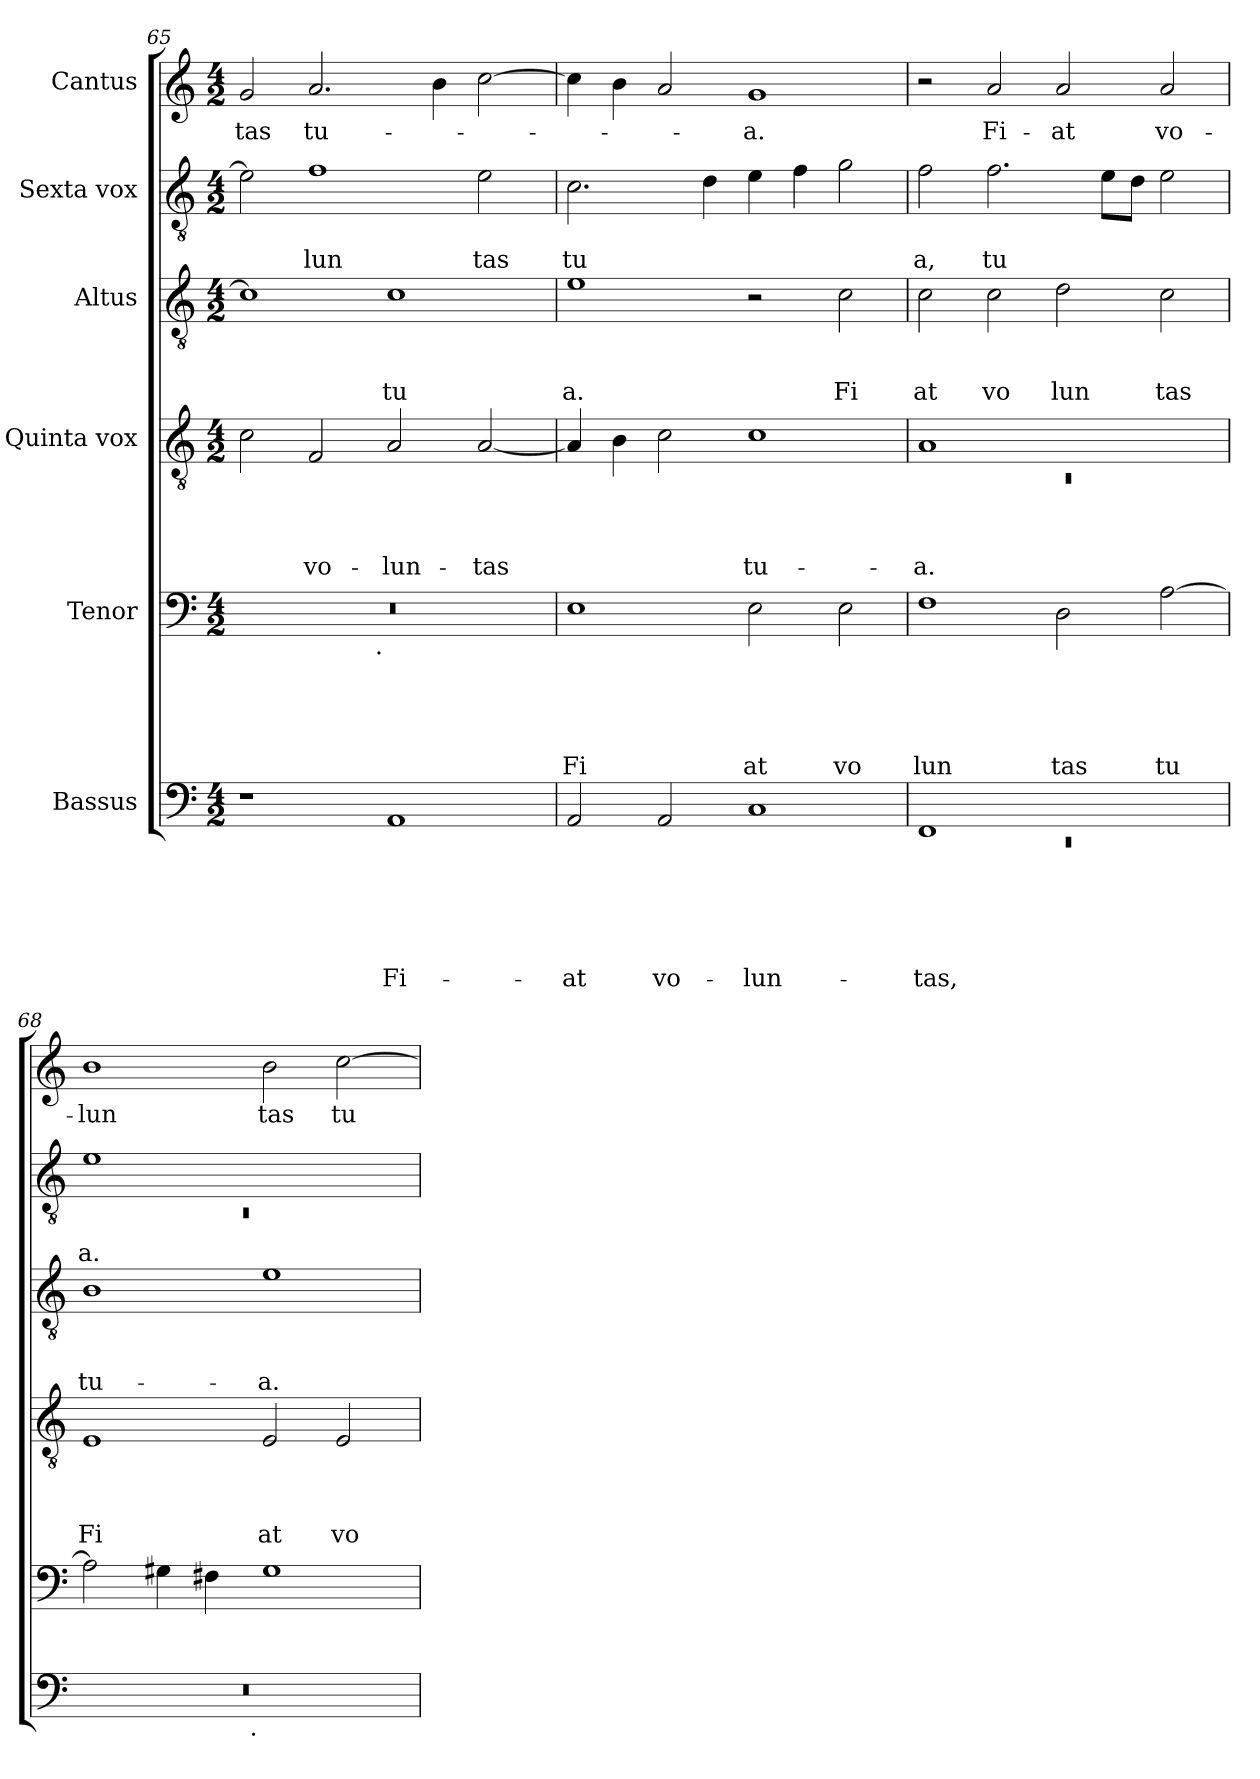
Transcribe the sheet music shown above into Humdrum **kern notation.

**kern	**text	**text	**text	**text	**text	**text	**kern	**text	**text	**text	**text	**text	**kern	**text	**text	**text	**text	**kern	**text	**text	**text	**kern	**text	**text	**kern	**text
*part6	*part6	*part6	*part6	*part6	*part6	*part6	*part5	*part5	*part5	*part5	*part5	*part5	*part4	*part4	*part4	*part4	*part4	*part3	*part3	*part3	*part3	*part2	*part2	*part2	*part1	*part1
*staff6	*staff6	*staff6	*staff6	*staff6	*staff6	*staff6	*staff5	*staff5	*staff5	*staff5	*staff5	*staff5	*staff4	*staff4	*staff4	*staff4	*staff4	*staff3	*staff3	*staff3	*staff3	*staff2	*staff2	*staff2	*staff1	*staff1
*I"Bassus	*	*	*	*	*	*	*I"Tenor	*	*	*	*	*	*I"Quinta vox	*	*	*	*	*I"Altus	*	*	*	*I"Sexta vox	*	*	*I"Cantus	*
*clefF4	*	*	*	*	*	*	*clefF4	*	*	*	*	*	*clefGv2	*	*	*	*	*clefGv2	*	*	*	*clefGv2	*	*	*clefG2	*
*k[]	*	*	*	*	*	*	*k[]	*	*	*	*	*	*k[]	*	*	*	*	*k[]	*	*	*	*k[]	*	*	*k[]	*
*C:	*	*	*	*	*	*	*C:	*	*	*	*	*	*C:	*	*	*	*	*C:	*	*	*	*C:	*	*	*C:	*
*M4/2	*	*	*	*	*	*	*M4/2	*	*	*	*	*	*M4/2	*	*	*	*	*M4/2	*	*	*	*M4/2	*	*	*M4/2	*
=65	=65	=65	=65	=65	=65	=65	=65	=65	=65	=65	=65	=65	=65	=65	=65	=65	=65	=65	=65	=65	=65	=65	=65	=65	=65	=65
!	!	!	!	!	!	!	!	!	!	!	!	!	!	!	!	!	!	!	!	!	!	!	!	!	!	!LO:LY:b
*	*	*	*	*	*	*	*^	*	*	*	*	*	*	*	*	*	*	*	*	*	*	*	*	*	*	*
1r	.	.	.	.	.	.	0r	2ryy	.	.	.	.	.	2c\	.	.	.	.	1c]	.	.	.	2e\]	.	.	2g/	-tas
!	!	!	!	!	!	!	!	!	!	!	!	!	!	!	!	!	!	!LO:LY:b	!	!	!	!	!	!	!LO:LY:b	!	!LO:LY:b
.	.	.	.	.	.	.	.	4...ryy	.	.	.	.	.	2F/	.	.	.	vo-	.	.	.	.	1f	.	lun	2.a/	tu-
!	!	!	!	!	!	!	!	!LO:TX:b:t=.	!	!	!	!	!	!	!	!	!	!	!	!	!	!	!	!	!	!	!
.	.	.	.	.	.	.	.	1ryy	.	.	.	.	.	.	.	.	.	.	.	.	.	.	.	.	.	.	.
!	!	!	!	!	!	!LO:LY:b	!	!	!	!	!	!	!	!	!	!	!	!LO:LY:b	!	!	!	!LO:LY:b	!	!	!	!	!
1AA	.	.	.	.	.	Fi-	.	.	.	.	.	.	.	2A/	.	.	.	-lun-	1c	.	.	tu	.	.	.	.	.
.	.	.	.	.	.	.	.	.	.	.	.	.	.	.	.	.	.	.	.	.	.	.	.	.	.	4b\	.
!	!	!	!	!	!	!	!	!	!	!	!	!	!	!	!	!	!	!LO:LY:b	!	!	!	!	!	!	!LO:LY:b	!	!
.	.	.	.	.	.	.	.	.	.	.	.	.	.	[<2A/	.	.	.	-tas	.	.	.	.	2e\	.	tas	[>2cc\	.
.	.	.	.	.	.	.	.	32ryy	.	.	.	.	.	.	.	.	.	.	.	.	.	.	.	.	.	.	.
=66	=66	=66	=66	=66	=66	=66	=66	=66	=66	=66	=66	=66	=66	=66	=66	=66	=66	=66	=66	=66	=66	=66	=66	=66	=66	=66	=66
!	!	!	!	!	!	!LO:LY:b	!	!	!	!	!	!	!LO:LY:b	!	!	!	!	!	!	!	!	!LO:LY:b	!	!	!LO:LY:b	!	!
*	*	*	*	*	*	*	*v	*v	*	*	*	*	*	*	*	*	*	*	*	*	*	*	*	*	*	*	*
2AA/	.	.	.	.	.	-at	1E	.	.	.	.	Fi	4A/]	.	.	.	.	1e	.	.	a.	2.c\	.	tu	4cc\]	.
.	.	.	.	.	.	.	.	.	.	.	.	.	4B\	.	.	.	.	.	.	.	.	.	.	.	4b\	.
!	!	!	!	!	!	!LO:LY:b	!	!	!	!	!	!	!	!	!	!	!	!	!	!	!	!	!	!	!	!
2AA/	.	.	.	.	.	vo-	.	.	.	.	.	.	2c\	.	.	.	.	.	.	.	.	.	.	.	2a/	.
.	.	.	.	.	.	.	.	.	.	.	.	.	.	.	.	.	.	.	.	.	.	4d\	.	.	.	.
!	!	!	!	!	!	!LO:LY:b	!	!	!	!	!	!LO:LY:b	!	!	!	!	!LO:LY:b	!	!	!	!	!	!	!	!	!LO:LY:b
1C	.	.	.	.	.	-lun-	2E\	.	.	.	.	at	1c	.	.	.	tu-	2r	.	.	.	4e\	.	.	1g	-a.
.	.	.	.	.	.	.	.	.	.	.	.	.	.	.	.	.	.	.	.	.	.	4f\	.	.	.	.
!	!	!	!	!	!	!	!	!	!	!	!	!LO:LY:b	!	!	!	!	!	!	!	!	!LO:LY:b	!	!	!	!	!
.	.	.	.	.	.	.	2E\	.	.	.	.	vo	.	.	.	.	.	2c\	.	.	Fi	2g\	.	.	.	.
=67	=67	=67	=67	=67	=67	=67	=67	=67	=67	=67	=67	=67	=67	=67	=67	=67	=67	=67	=67	=67	=67	=67	=67	=67	=67	=67
*^	*	*	*	*	*	*	*	*	*	*	*	*	*^	*	*	*	*	*	*	*	*	*	*	*	*	*
!	!LO:N:vis=1	!	!	!	!	!	!LO:LY:b	!	!	!	!	!	!LO:LY:b	!	!LO:N:vis=1	!	!	!	!LO:LY:b	!	!	!	!LO:LY:b	!	!	!LO:LY:b	!	!
1FF	0rEE	.	.	.	.	.	-tas,	1F	.	.	.	.	lun	1A	0rC	.	.	.	-a.	2c\	.	.	at	2f\	.	a,	2r	.
!	!	!	!	!	!	!	!	!	!	!	!	!	!	!	!	!	!	!	!	!	!	!	!LO:LY:b	!	!	!LO:LY:b	!	!LO:LY:b
.	.	.	.	.	.	.	.	.	.	.	.	.	.	.	.	.	.	.	.	2c\	.	.	vo	2.f\	.	tu	2a/	Fi-
!	!	!	!	!	!	!	!	!	!	!	!	!	!LO:LY:b	!	!	!	!	!	!	!	!	!	!LO:LY:b	!	!	!	!	!LO:LY:b
1ryy	.	.	.	.	.	.	.	2D\	.	.	.	.	tas	1ryy	.	.	.	.	.	2d\	.	.	lun	.	.	.	2a/	-at
.	.	.	.	.	.	.	.	.	.	.	.	.	.	.	.	.	.	.	.	.	.	.	.	8e\L	.	.	.	.
.	.	.	.	.	.	.	.	.	.	.	.	.	.	.	.	.	.	.	.	.	.	.	.	8d\J	.	.	.	.
!	!	!	!	!	!	!	!	!	!	!	!	!	!LO:LY:b	!	!	!	!	!	!	!	!	!	!LO:LY:b	!	!	!	!	!LO:LY:b
.	.	.	.	.	.	.	.	[<2A\	.	.	.	.	tu	.	.	.	.	.	.	2c\	.	.	tas	2e\	.	.	2a</	vo-
*	*	*	*	*	*	*	*	*	*	*	*	*	*	*v	*v	*	*	*	*	*	*	*	*	*	*	*	*	*
!!LO:LB:g=z
=68	=68	=68	=68	=68	=68	=68	=68	=68	=68	=68	=68	=68	=68	=68	=68	=68	=68	=68	=68	=68	=68	=68	=68	=68	=68	=68	=68
*	*	*	*	*	*	*	*	*	*	*	*	*	*	*	*	*	*	*	*	*	*	*	*^	*	*	*	*
!	!	!	!	!	!	!	!	!	!	!	!	!	!	!	!	!	!	!LO:LY:b	!	!	!	!LO:LY:b	!	!LO:N:vis=1	!	!LO:LY:b	!	!LO:LY:b
0r	2ryy	.	.	.	.	.	.	2A\]	.	.	.	.	.	1E	.	.	.	Fi	1B	.	.	tu-	1e	0rC	.	a.	1b	-lun
.	4...ryy	.	.	.	.	.	.	4G#X\	.	.	.	.	.	.	.	.	.	.	.	.	.	.	.	.	.	.	.	.
.	.	.	.	.	.	.	.	4F#X\	.	.	.	.	.	.	.	.	.	.	.	.	.	.	.	.	.	.	.	.
!	!LO:TX:b:t=.	!	!	!	!	!	!	!	!	!	!	!	!	!	!	!	!	!	!	!	!	!	!	!	!	!	!	!
.	1ryy	.	.	.	.	.	.	.	.	.	.	.	.	.	.	.	.	.	.	.	.	.	.	.	.	.	.	.
!	!	!	!	!	!	!	!	!	!	!	!	!	!	!	!	!	!	!LO:LY:b	!	!	!	!LO:LY:b	!	!	!	!	!	!LO:LY:b
.	.	.	.	.	.	.	.	1G#	.	.	.	.	.	2E/	.	.	.	at	1e	.	.	-a.	1ryy	.	.	.	2b\	tas
!	!	!	!	!	!	!	!	!	!	!	!	!	!	!	!	!	!	!LO:LY:b	!	!	!	!	!	!	!	!	!	!LO:LY:b
.	.	.	.	.	.	.	.	.	.	.	.	.	.	2E/	.	.	.	vo	.	.	.	.	.	.	.	.	[>2cc\	tu
.	32ryy	.	.	.	.	.	.	.	.	.	.	.	.	.	.	.	.	.	.	.	.	.	.	.	.	.	.	.
*v	*v	*	*	*	*	*	*	*	*	*	*	*	*	*	*	*	*	*	*	*	*	*	*v	*v	*	*	*	*
=	=	=	=	=	=	=	=	=	=	=	=	=	=	=	=	=	=	=	=	=	=	=	=	=	=	=
*-	*-	*-	*-	*-	*-	*-	*-	*-	*-	*-	*-	*-	*-	*-	*-	*-	*-	*-	*-	*-	*-	*-	*-	*-	*-	*-
